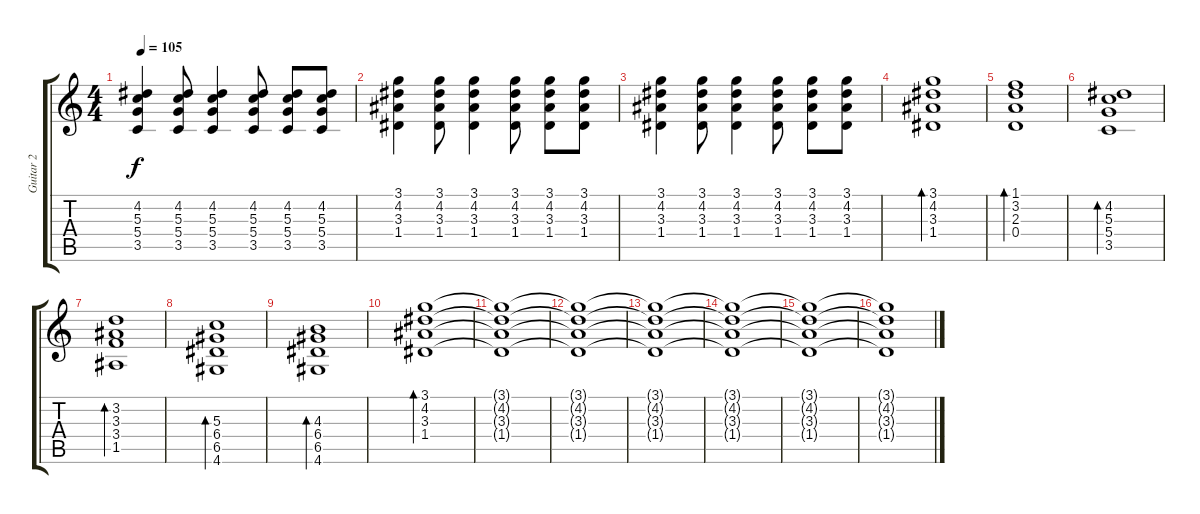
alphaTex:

\track ("Guitar 2" "Guitar 2") {instrument electricguitarjazz}
\staff {score tabs}
\tuning (E4 B3 G3 D3 A2 E2) {hide}
\ts (4 4)
\tempo 105
\clef g2
\ks c
(4.2 5.3 5.4 3.5).4{dy f} (4.2 5.3 5.4 3.5).8 (4.2 5.3 5.4 3.5).4 (4.2 5.3 5.4 3.5).8 (4.2 5.3 5.4 3.5).8 (4.2 5.3 5.4 3.5).8 |
(3.1 4.2 3.3 1.4).4 (3.1 4.2 3.3 1.4).8 (3.1 4.2 3.3 1.4).4 (3.1 4.2 3.3 1.4).8 (3.1 4.2 3.3 1.4).8 (3.1 4.2 3.3 1.4).8 |
(3.1 4.2 3.3 1.4).4 (3.1 4.2 3.3 1.4).8 (3.1 4.2 3.3 1.4).4 (3.1 4.2 3.3 1.4).8 (3.1 4.2 3.3 1.4).8 (3.1 4.2 3.3 1.4).8 |
(3.1 4.2 3.3 1.4).1{bd 120 instrument electricguitarjazz} |
(1.1 3.2 2.3 0.4).1{bd 120} |
(4.2 5.3 5.4 3.5).1{bd 120} |
(3.2 3.3 3.4 1.5).1{bd 120} |
(5.3 6.4 6.5 4.6).1{bd 120} |
(4.3 6.4 6.5 4.6).1{bd 120} |
(3.1 4.2 3.3 1.4).1{bd 120 instrument overdrivenguitar} |
(3.1{t} 4.2{t} 3.3{t} 1.4{t}).1 |
(3.1{t} 4.2{t} 3.3{t} 1.4{t}).1 |
(3.1{t} 4.2{t} 3.3{t} 1.4{t}).1 |
(3.1{t} 4.2{t} 3.3{t} 1.4{t}).1 |
(3.1{t} 4.2{t} 3.3{t} 1.4{t}).1 |
(3.1{t} 4.2{t} 3.3{t} 1.4{t}).1
